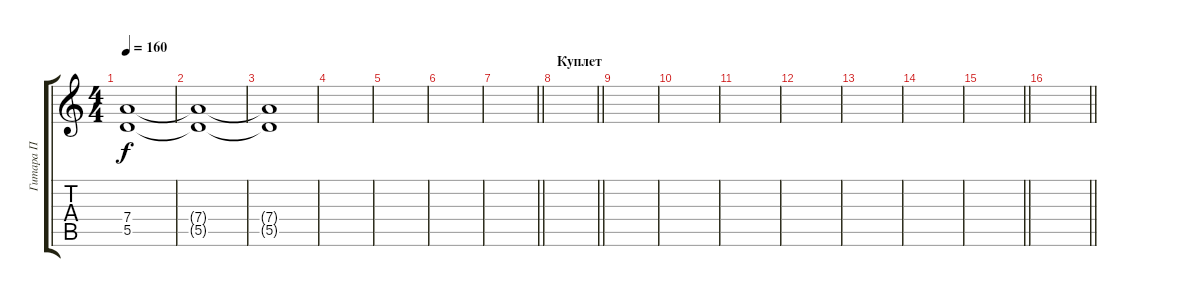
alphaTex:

\track ("Гитара П" "Гитара П") {instrument distortionguitar}
\staff {score tabs}
\tuning (E4 B3 G3 D3 A2 E2) {hide}
\ts (4 4)
\tempo 160
\clef g2
\ks c
(7.4{t} 5.5{t}).1{dy f} |
(7.4{t} 5.5{t}).1 |
(7.4{t} 5.5{t}).1 |
|
|
|
\barLineRight lightlight
|
\section ("" "Куплет")
\barLineRight lightlight
|
|
|
|
|
|
|
\barLineRight lightlight
|
\section ("" " ")
\barLineRight lightlight
